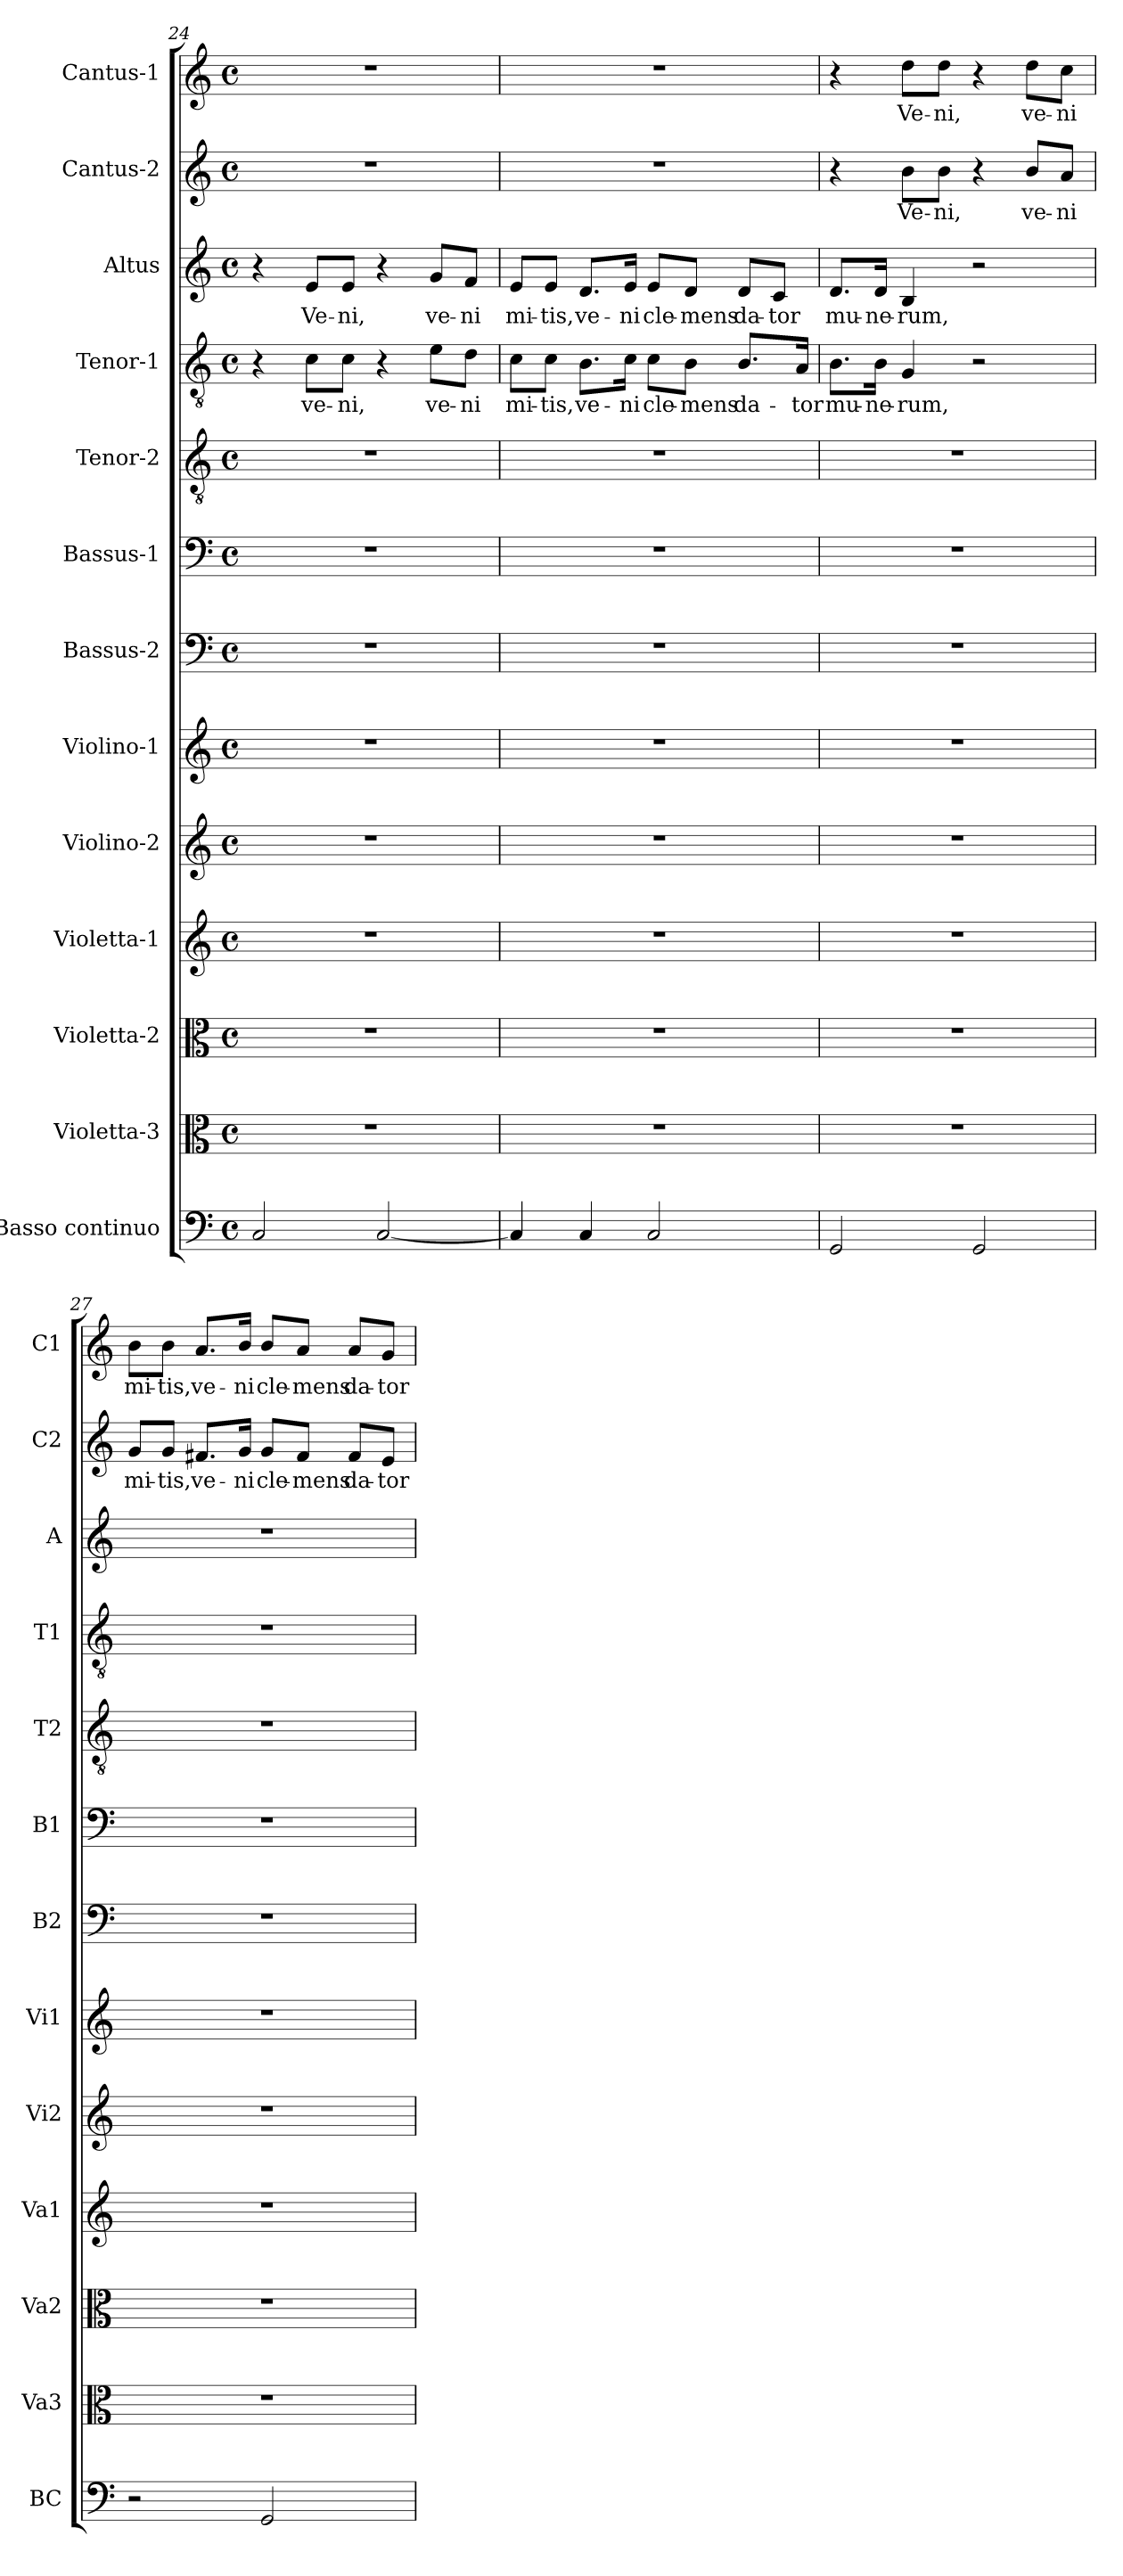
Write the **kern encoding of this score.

**kern	**kern	**kern	**kern	**kern	**kern	**kern	**kern	**kern	**kern	**text	**kern	**text	**kern	**text	**kern	**text
*part13	*part12	*part11	*part10	*part9	*part8	*part7	*part6	*part5	*part4	*part4	*part3	*part3	*part2	*part2	*part1	*part1
*staff13	*staff12	*staff11	*staff10	*staff9	*staff8	*staff7	*staff6	*staff5	*staff4	*staff4	*staff3	*staff3	*staff2	*staff2	*staff1	*staff1
*I"Basso continuo	*I"Violetta-3	*I"Violetta-2	*I"Violetta-1	*I"Violino-2	*I"Violino-1	*I"Bassus-2	*I"Bassus-1	*I"Tenor-2	*I"Tenor-1	*	*I"Altus	*	*I"Cantus-2	*	*I"Cantus-1	*
*I'BC	*I'Va3	*I'Va2	*I'Va1	*I'Vi2	*I'Vi1	*I'B2	*I'B1	*I'T2	*I'T1	*	*I'A	*	*I'C2	*	*I'C1	*
!!LO:LB:g=z
*clefF4	*clefC3	*clefC3	*clefG2	*clefG2	*clefG2	*clefF4	*clefF4	*clefGv2	*clefGv2	*	*clefG2	*	*clefG2	*	*clefG2	*
*k[]	*k[]	*k[]	*k[]	*k[]	*k[]	*k[]	*k[]	*k[]	*k[]	*	*k[]	*	*k[]	*	*k[]	*
*C:	*C:	*C:	*C:	*C:	*C:	*C:	*C:	*C:	*C:	*	*C:	*	*C:	*	*C:	*
*M4/4	*M4/4	*M4/4	*M4/4	*M4/4	*M4/4	*M4/4	*M4/4	*M4/4	*M4/4	*	*M4/4	*	*M4/4	*	*M4/4	*
*met(c)	*met(c)	*met(c)	*met(c)	*met(c)	*met(c)	*met(c)	*met(c)	*met(c)	*met(c)	*	*met(c)	*	*met(c)	*	*met(c)	*
=24	=24	=24	=24	=24	=24	=24	=24	=24	=24	=24	=24	=24	=24	=24	=24	=24
2C/	1r	1r	1r	1r	1r	1r	1r	1r	4r	.	4r	.	1r	.	1r	.
!	!	!	!	!	!	!	!	!	!	!LO:LY:b	!	!LO:LY:b	!	!	!	!
.	.	.	.	.	.	.	.	.	8c\L	ve-	8e/L	Ve-	.	.	.	.
!	!	!	!	!	!	!	!	!	!	!LO:LY:b	!	!LO:LY:b	!	!	!	!
.	.	.	.	.	.	.	.	.	8c\J	-ni,	8e/J	-ni,	.	.	.	.
[2C/	.	.	.	.	.	.	.	.	4r	.	4r	.	.	.	.	.
!	!	!	!	!	!	!	!	!	!	!LO:LY:b	!	!LO:LY:b	!	!	!	!
.	.	.	.	.	.	.	.	.	8e\L	ve-	8g/L	ve-	.	.	.	.
!	!	!	!	!	!	!	!	!	!	!LO:LY:b	!	!LO:LY:b	!	!	!	!
.	.	.	.	.	.	.	.	.	8d\J	-ni	8f/J	-ni	.	.	.	.
=25	=25	=25	=25	=25	=25	=25	=25	=25	=25	=25	=25	=25	=25	=25	=25	=25
!	!	!	!	!	!	!	!	!	!	!LO:LY:b	!	!LO:LY:b	!	!	!	!
4C/]	1r	1r	1r	1r	1r	1r	1r	1r	8c\L	mi-	8e/L	mi-	1r	.	1r	.
!	!	!	!	!	!	!	!	!	!	!LO:LY:b	!	!LO:LY:b	!	!	!	!
.	.	.	.	.	.	.	.	.	8c\J	-tis,	8e/J	-tis,	.	.	.	.
!	!	!	!	!	!	!	!	!	!	!LO:LY:b	!	!LO:LY:b	!	!	!	!
4C/	.	.	.	.	.	.	.	.	8.B\L	ve-	8.d/L	ve-	.	.	.	.
!	!	!	!	!	!	!	!	!	!	!LO:LY:b	!	!LO:LY:b	!	!	!	!
.	.	.	.	.	.	.	.	.	16c\Jk	-ni	16e/Jk	-ni	.	.	.	.
!	!	!	!	!	!	!	!	!	!	!LO:LY:b	!	!LO:LY:b	!	!	!	!
2C/	.	.	.	.	.	.	.	.	8c\L	cle-	8e/L	cle-	.	.	.	.
!	!	!	!	!	!	!	!	!	!	!LO:LY:b	!	!LO:LY:b	!	!	!	!
.	.	.	.	.	.	.	.	.	8B\J	-mens	8d/J	-mens	.	.	.	.
!	!	!	!	!	!	!	!	!	!	!LO:LY:b	!	!LO:LY:b	!	!	!	!
.	.	.	.	.	.	.	.	.	8.B/L	da-	8d/L	da-	.	.	.	.
!	!	!	!	!	!	!	!	!	!	!	!	!LO:LY:b	!	!	!	!
.	.	.	.	.	.	.	.	.	.	.	8c/J	-tor	.	.	.	.
!	!	!	!	!	!	!	!	!	!	!LO:LY:b	!	!	!	!	!	!
.	.	.	.	.	.	.	.	.	16A/Jk	-tor	.	.	.	.	.	.
=26	=26	=26	=26	=26	=26	=26	=26	=26	=26	=26	=26	=26	=26	=26	=26	=26
!	!	!	!	!	!	!	!	!	!	!LO:LY:b	!	!LO:LY:b	!	!	!	!
2GG/	1r	1r	1r	1r	1r	1r	1r	1r	8.B\L	mu-	8.d/L	mu-	4r	.	4r	.
!	!	!	!	!	!	!	!	!	!	!LO:LY:b	!	!LO:LY:b	!	!	!	!
.	.	.	.	.	.	.	.	.	16B\Jk	-ne-	16d/Jk	-ne-	.	.	.	.
!	!	!	!	!	!	!	!	!	!	!LO:LY:b	!	!LO:LY:b	!	!LO:LY:b	!	!LO:LY:b
.	.	.	.	.	.	.	.	.	4G/	-rum,	4B/	-rum,	8b\L	Ve-	8dd\L	Ve-
!	!	!	!	!	!	!	!	!	!	!	!	!	!	!LO:LY:b	!	!LO:LY:b
.	.	.	.	.	.	.	.	.	.	.	.	.	8b\J	-ni,	8dd\J	-ni,
2GG/	.	.	.	.	.	.	.	.	2r	.	2r	.	4r	.	4r	.
!	!	!	!	!	!	!	!	!	!	!	!	!	!	!LO:LY:b	!	!LO:LY:b
.	.	.	.	.	.	.	.	.	.	.	.	.	8b/L	ve-	8dd\L	ve-
!	!	!	!	!	!	!	!	!	!	!	!	!	!	!LO:LY:b	!	!LO:LY:b
.	.	.	.	.	.	.	.	.	.	.	.	.	8a/J	-ni	8cc\J	-ni
=27	=27	=27	=27	=27	=27	=27	=27	=27	=27	=27	=27	=27	=27	=27	=27	=27
!	!	!	!	!	!	!	!	!	!	!	!	!	!	!LO:LY:b	!	!LO:LY:b
2r	1r	1r	1r	1r	1r	1r	1r	1r	1r	.	1r	.	8g/L	mi-	8b\L	mi-
!	!	!	!	!	!	!	!	!	!	!	!	!	!	!LO:LY:b	!	!LO:LY:b
.	.	.	.	.	.	.	.	.	.	.	.	.	8g/J	-tis,	8b\J	-tis,
!	!	!	!	!	!	!	!	!	!	!	!	!	!	!LO:LY:b	!	!LO:LY:b
.	.	.	.	.	.	.	.	.	.	.	.	.	8.f#X/L	ve-	8.a/L	ve-
!	!	!	!	!	!	!	!	!	!	!	!	!	!	!LO:LY:b	!	!LO:LY:b
.	.	.	.	.	.	.	.	.	.	.	.	.	16g/Jk	-ni	16b/Jk	-ni
!	!	!	!	!	!	!	!	!	!	!	!	!	!	!LO:LY:b	!	!LO:LY:b
2GG/	.	.	.	.	.	.	.	.	.	.	.	.	8g/L	cle-	8b/L	cle-
!	!	!	!	!	!	!	!	!	!	!	!	!	!	!LO:LY:b	!	!LO:LY:b
.	.	.	.	.	.	.	.	.	.	.	.	.	8f#/J	-mens	8a/J	-mens
!	!	!	!	!	!	!	!	!	!	!	!	!	!	!LO:LY:b	!	!LO:LY:b
.	.	.	.	.	.	.	.	.	.	.	.	.	8f#/L	da-	8a/L	da-
!	!	!	!	!	!	!	!	!	!	!	!	!	!	!LO:LY:b	!	!LO:LY:b
.	.	.	.	.	.	.	.	.	.	.	.	.	8e/J	-tor	8g/J	-tor
=	=	=	=	=	=	=	=	=	=	=	=	=	=	=	=	=
*-	*-	*-	*-	*-	*-	*-	*-	*-	*-	*-	*-	*-	*-	*-	*-	*-
